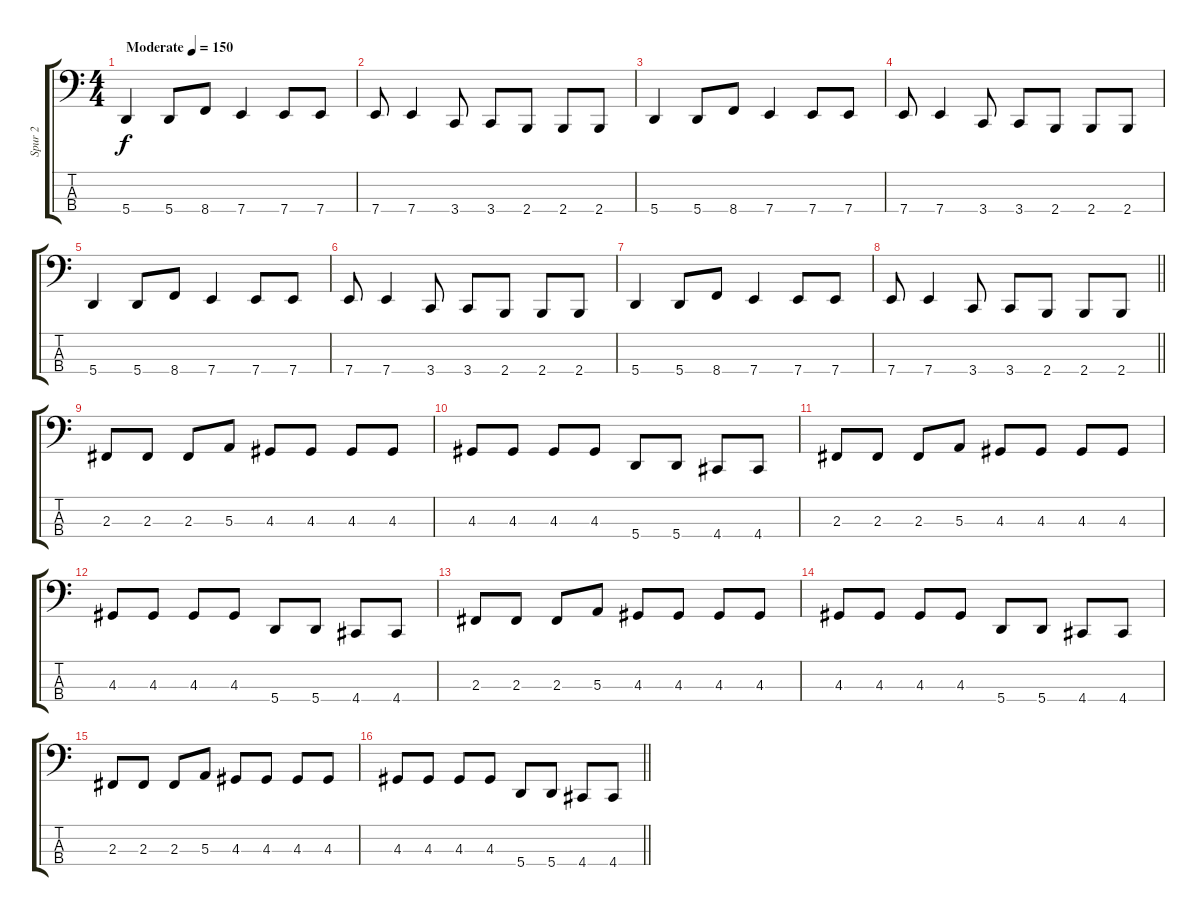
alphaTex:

\track ("Spur 2" "Spur 2") {instrument electricbassfinger}
\staff {score tabs}
\tuning (D2 A1 E1 A0) {hide}
\ts (4 4)
\tempo (150 "Moderate")
\clef f4
\ks c
5.4.4{dy f instrument electricbassfinger} 5.4.8 8.4.8 7.4.4 7.4.8 7.4.8 |
7.4.8 7.4.4 3.4.8 3.4.8 2.4.8 2.4.8 2.4.8 |
5.4.4 5.4.8 8.4.8 7.4.4 7.4.8 7.4.8 |
7.4.8 7.4.4 3.4.8 3.4.8 2.4.8 2.4.8 2.4.8 |
5.4.4 5.4.8 8.4.8 7.4.4 7.4.8 7.4.8 |
7.4.8 7.4.4 3.4.8 3.4.8 2.4.8 2.4.8 2.4.8 |
5.4.4 5.4.8 8.4.8 7.4.4 7.4.8 7.4.8 |
\barLineRight lightlight
7.4.8 7.4.4 3.4.8 3.4.8 2.4.8 2.4.8 2.4.8 |
2.3.8 2.3.8 2.3.8 5.3.8 4.3.8 4.3.8 4.3.8 4.3.8 |
4.3.8 4.3.8 4.3.8 4.3.8 5.4.8 5.4.8 4.4.8 4.4.8 |
2.3.8 2.3.8 2.3.8 5.3.8 4.3.8 4.3.8 4.3.8 4.3.8 |
4.3.8 4.3.8 4.3.8 4.3.8 5.4.8 5.4.8 4.4.8 4.4.8 |
2.3.8 2.3.8 2.3.8 5.3.8 4.3.8 4.3.8 4.3.8 4.3.8 |
4.3.8 4.3.8 4.3.8 4.3.8 5.4.8 5.4.8 4.4.8 4.4.8 |
2.3.8 2.3.8 2.3.8 5.3.8 4.3.8 4.3.8 4.3.8 4.3.8 |
\barLineRight lightlight
4.3.8 4.3.8 4.3.8 4.3.8 5.4.8 5.4.8 4.4.8 4.4.8
